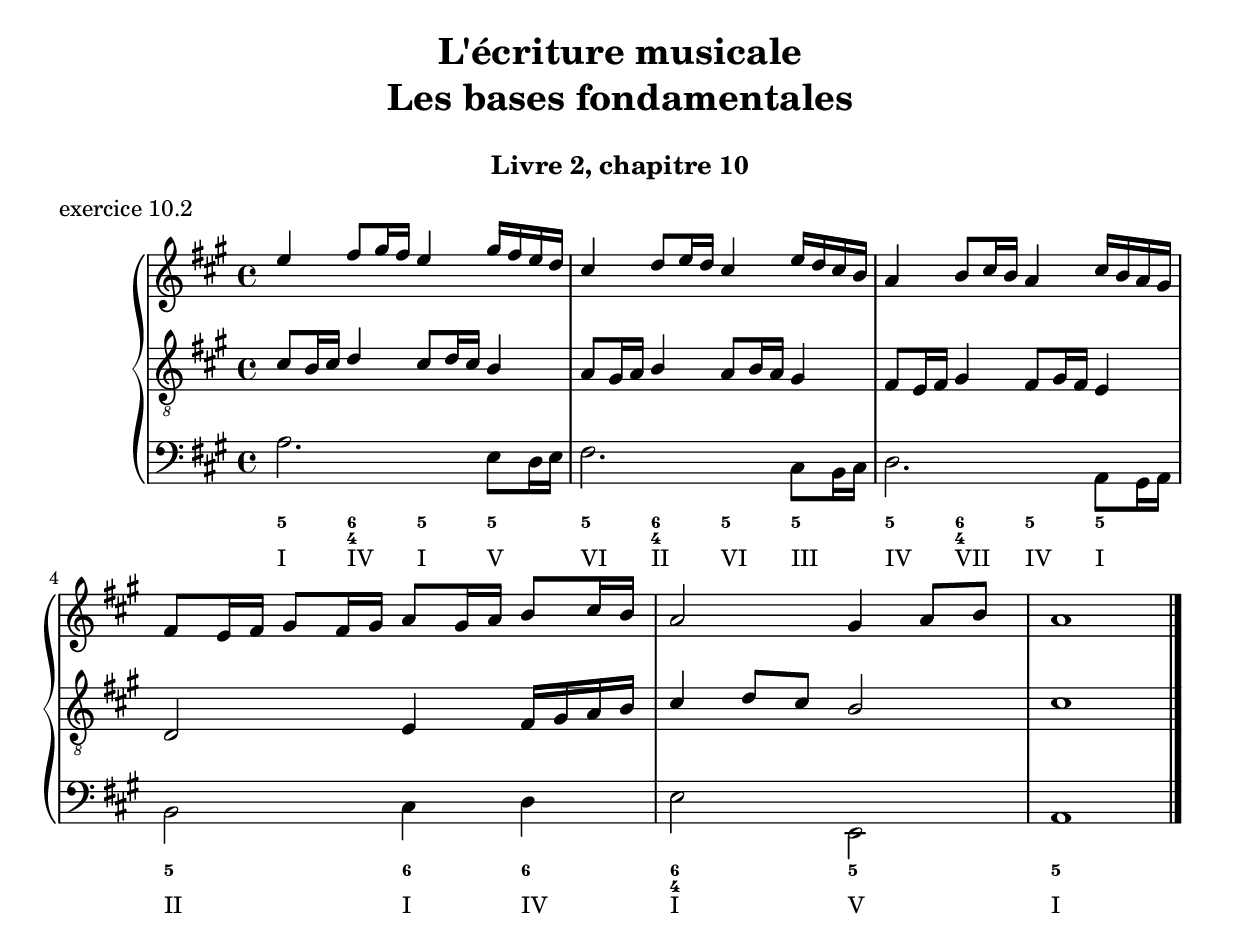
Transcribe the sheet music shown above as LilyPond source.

\version "2.18.2"
\language "english"

\header {
  title = \markup
     \center-column {
       \combine \null \vspace #1
       "L'écriture musicale"
       "Les bases fondamentales"
       " "
      }
  subtitle = "Livre 2, chapitre 10"
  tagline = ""
}
\paper {
  #(include-special-characters)
  print-all-headers = ##t
  %max-systems-per-page = 10
  %min-systems-per-page = 4
  %systems-per-page=6
}
%{
global = { \time 2/2 \key f \major }
\score {
  \new PianoStaff <<
    \new Staff <<
      \clef treble
      \global
      \new Voice = "soprane" { \voiceOne
        \relative c'' {
          a2 c a bf g a f g e f d c c1
          a'4 bf c2 a8 f g a bf2 g8 e f g a2 f8 d e f g2 e8 c d e f2 d4 c8 d c2 c1
          \bar "|."
        }
      }
      \new Voice = "alto" { \voiceTwo
        \relative c' {
          f2 g f f e e d d c c bf g a1
          f'2 g f f e e d d c c bf g a1
        }
      }
    >>
    \new Staff <<
      \clef bass
      \global
      \new Voice = "tenor" { \voiceOne
        \relative c' {
          c2 c c bf bf a a g g f f e f1
          c'4 d c2 c4 bf8 c bf2 bf4 a8 bf a2 a4 g8 a g2 g4 f8 g f2 f4 e8 d e2 f1
        }
      }
      \new Voice = "bass" { \voiceTwo
        \relative f {
          f2 e f d e c d bf c a bf c f,1 \break
          f'2 e8 c d e f2 d8 bf c d e2 c8 a bf c d2 bf8 g a bf c2 a8 f g a bf2 c8 bf a g f1
        }
      }
      \new FiguredBass {
        \figuremode {
          <5>2 <6> <5> <6> <5/> <6> <5> <6> <5> <6> <5> <5> <5>1
          <5>2 <6> <5> <6> <5/> <6> <5> <6> <5> <6> <5> <5> <5>1
        }
      }
      \new FiguredBass {
        \figuremode {
          <I>2 <V> <I> <IV> <V> <III> <VI> <II> <V> <I> <IV> <V> <I>1
          <I>2 <V> <I> <IV> <V> <III> <VI> <II> <V> <I> <IV> <V> <I>1
        }
      }
    >>
  >>
  \header {
    title = ##f
    subtitle = ##f
    piece = "exercice 10.1"
  }
  \layout {
    ragged-last = ##f
    ragged-right = ##f
    \context {
      \Staff \RemoveEmptyStaves
    }
  }
  \midi {
    % Move MIDI performer from Staff level to Voice
    % Get a MIDI channel per Voice instead of per Staff
    \context { \Staff \remove "Staff_performer" }
    \context { \Voice \consists "Staff_performer" }
  }
}
%}
global = { \time 4/4 \key a \major }
\score {
  \new PianoStaff <<
    \new Staff <<
      \clef treble
      \global
      \new Voice = "soprane" { \voiceOne
        \relative c'' {
          e4 fs8 gs16 fs e4 gs16 fs e d
          cs4 d8 e16 d cs4 e16 d cs b
          a4 b8 cs16 b a4 cs16 b a gs \break
          fs8 e16 fs gs8 fs16 gs a8 gs16 a b8 cs16 b a2 gs4 a8 b a1
          \bar "|."
        }
      }
    >>
    \new Staff <<
      \clef "treble_8"
      \global
      \new Voice = "tenor" { \voiceOne
        \relative c' {
          cs8 b16 cs d4 cs8 d16 cs b4
          a8 gs16 a b4 a8 b16 a gs4
          fs8 e16 fs gs4 fs8 gs16 fs e4
          d2 e4 fs16 gs a b cs4 d8 cs b2 cs1
        }
      }
    >>
    \new Staff <<
      \clef bass
      \global
      \new Voice = "tenor" { \voiceOne
        \relative c' {
        }
      }
      \new Voice = "bass" { \voiceTwo
        \relative f {
          a2. e8 d16 e
          fs2. cs8 b16 cs
          d2. a8 gs16 a
          b2 cs4 d
          e2 e,2
          a1
        }
      }
      \new FiguredBass {
        \figuremode {
          <5>4 <6 4> <5> <5> <5>4 <6 4> <5> <5> <5>4 <6 4> <5> <5>  <5>2 <6>4 <6> <6 4>2 <5> <5>1
        }
      }
      \new FiguredBass {
        \figuremode {
          <I>4 <IV> <I> <V> <VI> <II> <VI> <III> <IV> <VII> <IV> <I> <II>2 <I>4 <IV> <I>2 <V> <I>1
        }
      }
    >>
  >>
  \header {
    title = ##f
    subtitle = ##f
    piece = "exercice 10.2"
  }
  \layout {
    ragged-last = ##f
    ragged-right = ##f
    \context {
      \Staff \RemoveEmptyStaves
    }
  }
  \midi {
    % Move MIDI performer from Staff level to Voice
    % Get a MIDI channel per Voice instead of per Staff
    \context { \Staff \remove "Staff_performer" }
    \context { \Voice \consists "Staff_performer" }
  }
}


%{
global = { \time 6/8 \key bf \major }
\score {
  \new PianoStaff <<
    \new Staff <<
      \clef treble
      \global
      \new Voice = "soprane" { \voiceOne
        \relative c'' {
          s2.*12
          \bar "|."
        }
      }
      \new Voice = "alto" { \voiceTwo
        \relative c' {
        }
      }
    >>
    \new Staff <<
      \clef bass
      \global
      \new Voice = "tenor" { \voiceOne
        \relative c' {
        }
      }
      \new Voice = "bass" { \voiceTwo
        \relative c {
          bf4. g8 f g c4. bf8 a bf ef4. d8 c d g4. f8 ef f bf4. ef, f2. \break
          bf4. f8 ef f g4. d8 c d ef4. bf8 a bf c4. g8 f g ef4. f bf2.
        }
      }
      \new FiguredBass {
        \figuremode {
          <5>4. <5> <5> <5> <5> <5> <5> <5> <5> <6> <5>2.
          <5>4. <5> <5> <5> <5> <5> <5> <5> <6> <5> <5>2.
        }
      }
      \new FiguredBass {
        \figuremode {
          <I>4. <VI> <II> <I> <IV> <III> <VI> <V> <I> <II> <V>2.
          <I>4. <V> <VI> <III> <IV> <I> <II> <VI> <II> <V> <I>2.
        }
      }
    >>
  >>
  \header {
    title = ##f
    subtitle = ##f
    piece = "exercice 10.3"
  }
  \layout {
    ragged-last = ##f
    ragged-right = ##f
    \context {
      \Staff \RemoveEmptyStaves
    }
  }
  \midi {
    % Move MIDI performer from Staff level to Voice
    % Get a MIDI channel per Voice instead of per Staff
    \context { \Staff \remove "Staff_performer" }
    \context { \Voice \consists "Staff_performer" }
  }
}
%}